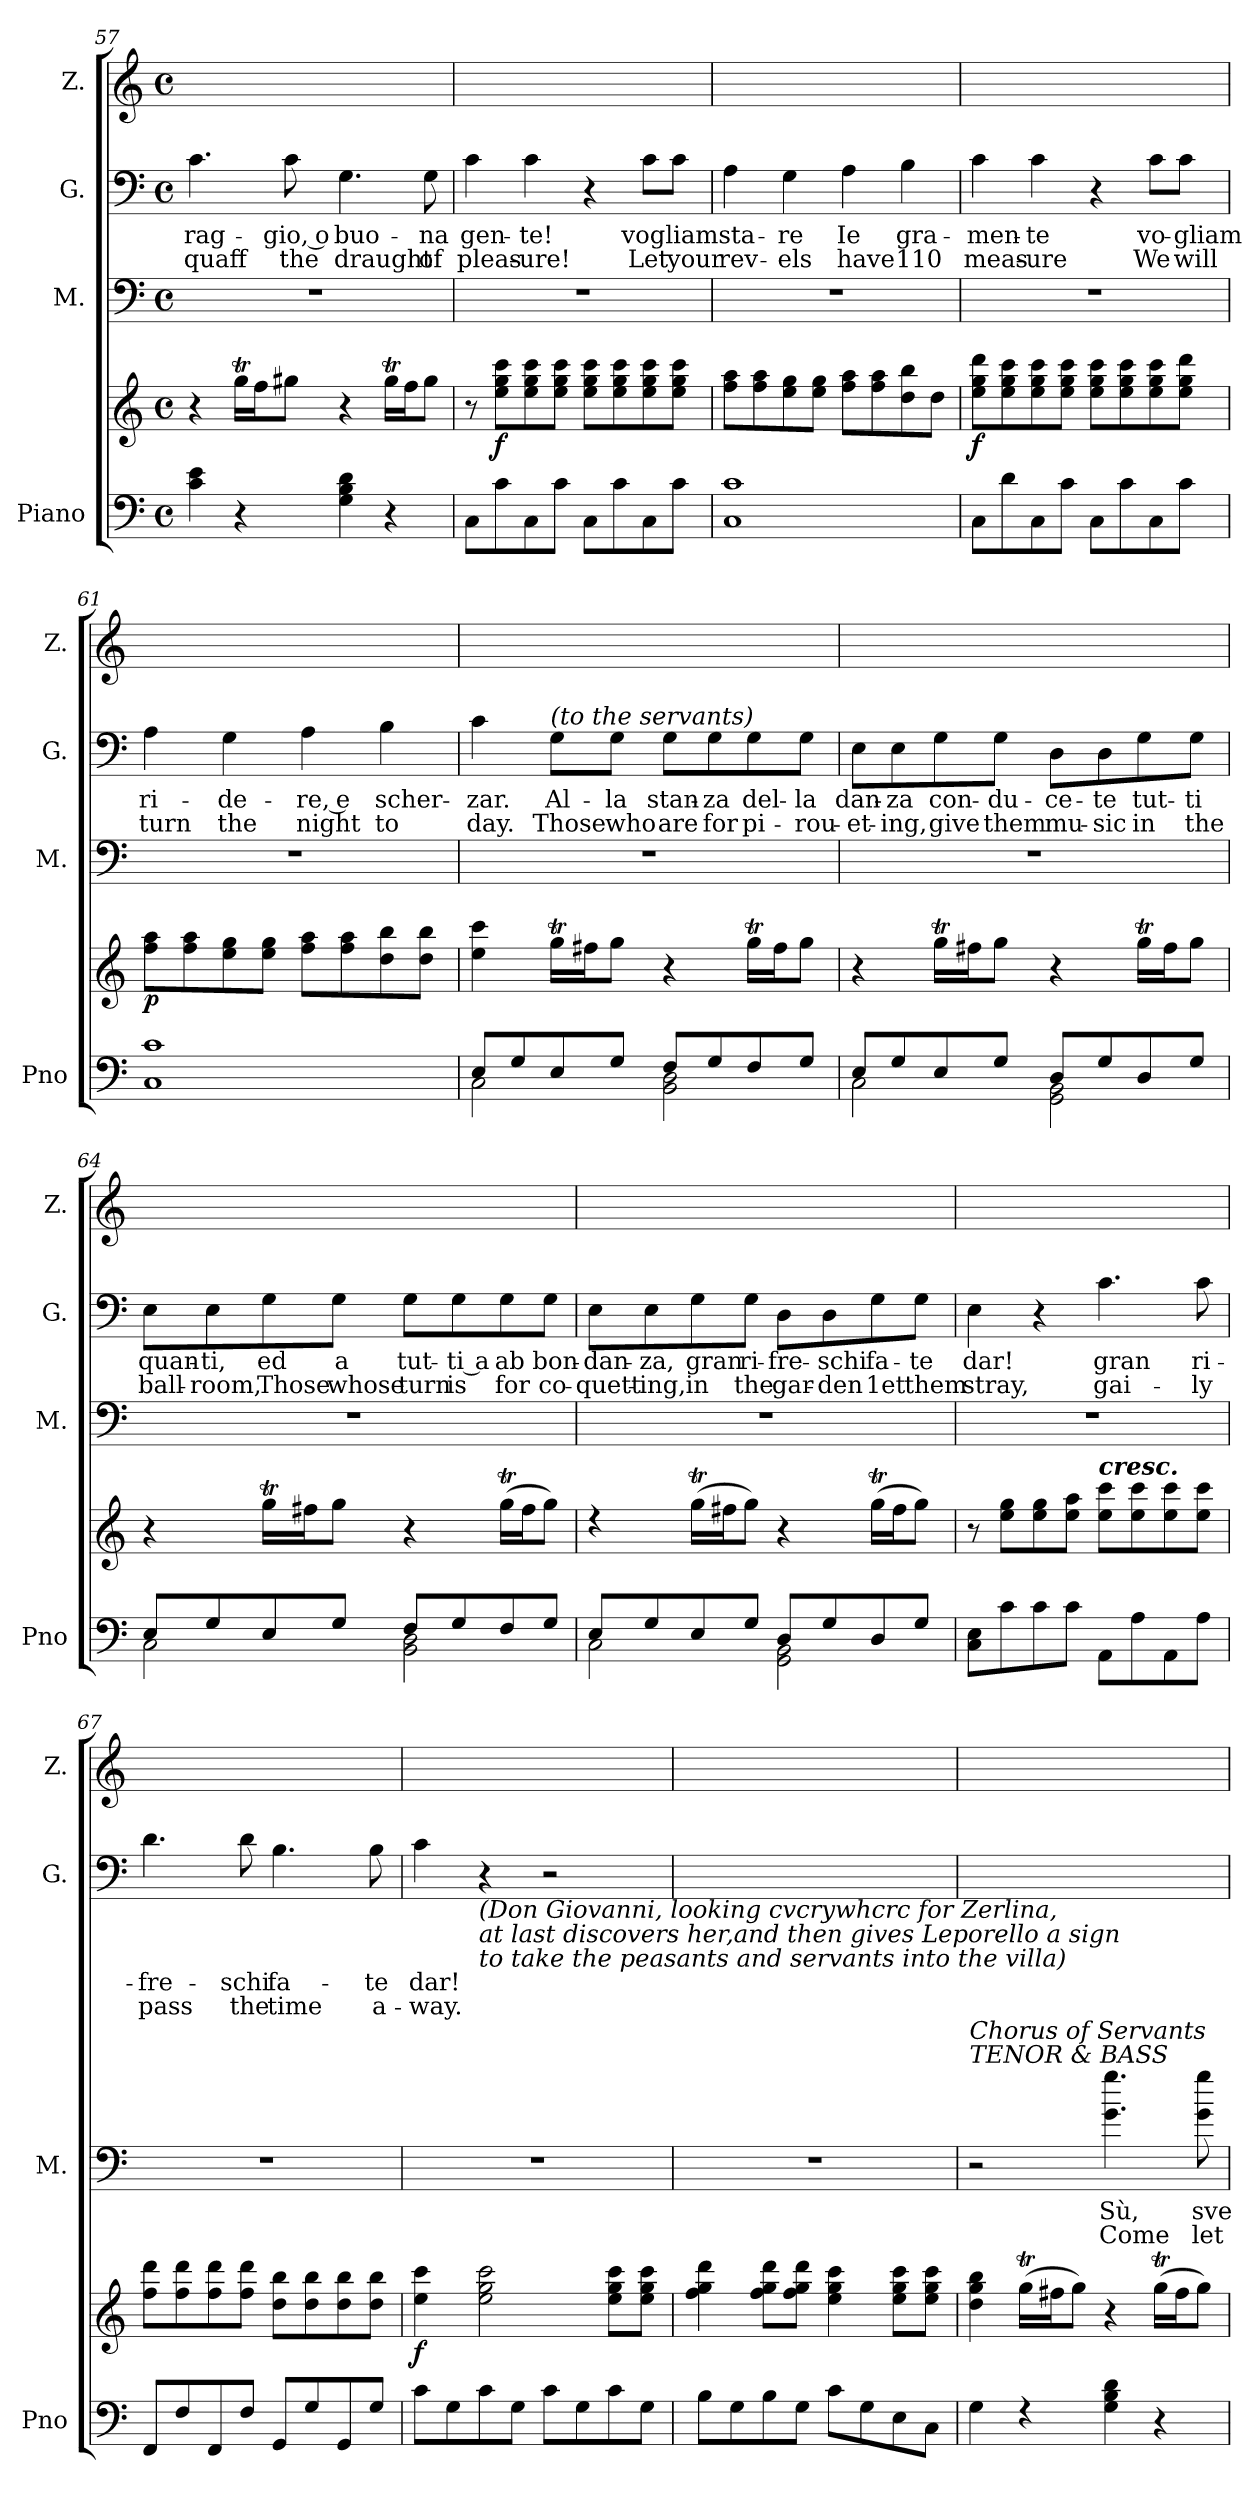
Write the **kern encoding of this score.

**kern	**kern	**dynam	**kern	**text	**text	**kern	**text	**text	**kern
*part4	*part4	*part4	*part3	*part3	*part3	*part2	*part2	*part2	*part1
*staff5	*staff4	*staff4/5	*staff3	*staff3	*staff3	*staff2	*staff2	*staff2	*staff1
*I"Piano	*	*	*I"M.	*	*	*I"G.	*	*	*I"Z.
*I'Pno	*	*	*I'M.	*	*	*I'G.	*	*	*I'Z.
*clefF4	*clefG2	*	*clefF4	*	*	*clefF4	*	*	*clefG2
*k[]	*k[]	*	*k[]	*	*	*k[]	*	*	*k[]
*M4/4	*M4/4	*	*M4/4	*	*	*M4/4	*	*	*M4/4
*met(c)	*met(c)	*	*met(c)	*	*	*met(c)	*	*	*met(c)
=57	=57	=57	=57	=57	=57	=57	=57	=57	=57
!	!	!	!	!	!	!	!LO:LY:b	!LO:LY:b	!
4c\ 4e\	4r	.	1r	.	.	4.c\	-rag-	quaff	1ryy
4r	16ggT\LL	.	.	.	.	.	.	.	.
.	16ff\J	.	.	.	.	.	.	.	.
!	!	!	!	!	!	!	!LO:LY:b	!LO:LY:b	!
.	8gg#X\J	.	.	.	.	8c\	gio, o	the	.
!	!	!	!	!	!	!	!LO:LY:b	!LO:LY:b	!
4G\ 4B\ 4d\	4r	.	.	.	.	4.G\	-buo-	draught	.
4r	16gg#t\LL	.	.	.	.	.	.	.	.
.	16ff\J	.	.	.	.	.	.	.	.
!	!	!	!	!	!	!	!LO:LY:b	!LO:LY:b	!
.	8gg#\J	.	.	.	.	8G\	-na	of	.
!!LO:LB:g=z
=58	=58	=58	=58	=58	=58	=58	=58	=58	=58
!	!	!	!	!	!	!	!LO:LY:b	!LO:LY:b	!
8C\L	8r	.	1r	.	.	4c\	gen-	pleas-	1ryy
!	!	!LO:DY:b	!	!	!	!	!	!	!
8c\	8ee\ 8gg\ 8ccc\L	f	.	.	.	.	.	.	.
!	!	!	!	!	!	!	!LO:LY:b	!LO:LY:b	!
8C\	8ee\ 8gg\ 8ccc\	.	.	.	.	4c\	-te!	-ure!	.
8c\J	8ee\ 8gg\ 8ccc\J	.	.	.	.	.	.	.	.
8C\L	8ee\ 8gg\ 8ccc\L	.	.	.	.	4r	.	.	.
8c\	8ee\ 8gg\ 8ccc\	.	.	.	.	.	.	.	.
!	!	!	!	!	!	!	!LO:LY:b	!LO:LY:b	!
8C\	8ee\ 8gg\ 8ccc\	.	.	.	.	8c\L	vogliam	Let	.
!	!	!	!	!	!	!	!	!LO:LY:b	!
8c\J	8ee\ 8gg\ 8ccc\J	.	.	.	.	8c\J	.	your	.
=59	=59	=59	=59	=59	=59	=59	=59	=59	=59
*^	*	*	*	*	*	*	*	*	*
!	!	!	!	!	!	!	!	!LO:LY:b	!LO:LY:b	!
1c	1C	8ff\ 8aa\L	.	1r	.	.	4A\	sta-	rev-	1ryy
.	.	8ff\ 8aa\	.	.	.	.	.	.	.	.
!	!	!	!	!	!	!	!	!LO:LY:b	!LO:LY:b	!
.	.	8ee\ 8gg\	.	.	.	.	4G\	-re	-els	.
.	.	8ee\ 8gg\J	.	.	.	.	.	.	.	.
!	!	!	!	!	!	!	!	!LO:LY:b	!LO:LY:b	!
.	.	8ff\ 8aa\L	.	.	.	.	4A\	Ie	have	.
.	.	8ff\ 8aa\	.	.	.	.	.	.	.	.
!	!	!	!	!	!	!	!	!LO:LY:b	!LO:LY:b	!
.	.	8dd\ 8bb\	.	.	.	.	4B\	-gra-	110	.
.	.	8dd\J	.	.	.	.	.	.	.	.
*v	*v	*	*	*	*	*	*	*	*	*
=60	=60	=60	=60	=60	=60	=60	=60	=60	=60
!	!	!LO:DY:b	!	!	!	!	!LO:LY:b	!LO:LY:b	!
8C\L	8ee\ 8gg\ 8ddd\L	f	1r	.	.	4c\	-men-	meas-	1ryy
8d\	8ee\ 8gg\ 8ccc\	.	.	.	.	.	.	.	.
!	!	!	!	!	!	!	!LO:LY:b	!LO:LY:b	!
8C\	8ee\ 8gg\ 8ccc\	.	.	.	.	4c\	-te	-ure	.
8c\J	8ee\ 8gg\ 8ccc\J	.	.	.	.	.	.	.	.
8C\L	8ee\ 8gg\ 8ccc\L	.	.	.	.	4r	.	.	.
8c\	8ee\ 8gg\ 8ccc\	.	.	.	.	.	.	.	.
!	!	!	!	!	!	!	!LO:LY:b	!LO:LY:b	!
8C\	8ee\ 8gg\ 8ccc\	.	.	.	.	8c\L	vo-	We	.
!	!	!	!	!	!	!	!LO:LY:b	!LO:LY:b	!
8c\J	8ee\ 8gg\ 8ddd\J	.	.	.	.	8c\J	-gliam	will	.
=61	=61	=61	=61	=61	=61	=61	=61	=61	=61
*^	*	*	*	*	*	*	*	*	*
!	!	!	!LO:DY:b	!	!	!	!	!LO:LY:b	!LO:LY:b	!
1c	1C	8ff\ 8aa\L	p	1r	.	.	4A\	ri-	turn	1ryy
.	.	8ff\ 8aa\	.	.	.	.	.	.	.	.
!	!	!	!	!	!	!	!	!LO:LY:b	!LO:LY:b	!
.	.	8ee\ 8gg\	.	.	.	.	4G\	-de-	the	.
.	.	8ee\ 8gg\J	.	.	.	.	.	.	.	.
!	!	!	!	!	!	!	!	!LO:LY:b	!LO:LY:b	!
.	.	8ff\ 8aa\L	.	.	.	.	4A\	-re, e	night	.
.	.	8ff\ 8aa\	.	.	.	.	.	.	.	.
!	!	!	!	!	!	!	!	!LO:LY:b	!LO:LY:b	!
.	.	8dd\ 8bb\	.	.	.	.	4B\	-scher-	to	.
.	.	8dd\ 8bb\J	.	.	.	.	.	.	.	.
!!LO:LB:g=z
=62	=62	=62	=62	=62	=62	=62	=62	=62	=62	=62
!	!	!	!	!	!	!	!	!LO:LY:b	!LO:LY:b	!
8E/L	2C\	4ee\ 4ccc\	.	1r	.	.	4c\	-zar.	day.	1ryy
8G/	.	.	.	.	.	.	.	.	.	.
!	!	!	!	!	!	!	!LO:TX:a:i:t=(to the servants)	!	!	!
!	!	!	!	!	!	!	!	!LO:LY:b	!LO:LY:b	!
8E/	.	16ggT\LL	.	.	.	.	8G\L	Al-	Those	.
.	.	16ff#X\J	.	.	.	.	.	.	.	.
!	!	!	!	!	!	!	!	!LO:LY:b	!LO:LY:b	!
8G/J	.	8gg\J	.	.	.	.	8G\J	-la	who	.
!	!	!	!	!	!	!	!	!LO:LY:b	!LO:LY:b	!
8F/L	2BB\ 2D\	4r	.	.	.	.	8G\L	stan-	are	.
!	!	!	!	!	!	!	!	!LO:LY:b	!LO:LY:b	!
8G/	.	.	.	.	.	.	8G\	-za	for	.
!	!	!	!	!	!	!	!	!LO:LY:b	!LO:LY:b	!
8F/	.	16ggT\LL	.	.	.	.	8G\	del-	pi-	.
.	.	16ff#\J	.	.	.	.	.	.	.	.
!	!	!	!	!	!	!	!	!LO:LY:b	!LO:LY:b	!
8G/J	.	8gg\J	.	.	.	.	8G\J	-la	-rou-	.
=63	=63	=63	=63	=63	=63	=63	=63	=63	=63	=63
!	!	!	!	!	!	!	!	!LO:LY:b	!LO:LY:b	!
8E/L	2C\	4r	.	1r	.	.	8E\L	dan-	-et-	1ryy
!	!	!	!	!	!	!	!	!LO:LY:b	!LO:LY:b	!
8G/	.	.	.	.	.	.	8E\	za	-ing,	.
!	!	!	!	!	!	!	!	!LO:LY:b	!LO:LY:b	!
8E/	.	16ggT\LL	.	.	.	.	8G\	-con-	give	.
.	.	16ff#X\J	.	.	.	.	.	.	.	.
!	!	!	!	!	!	!	!	!LO:LY:b	!LO:LY:b	!
8G/J	.	8gg\J	.	.	.	.	8G\J	-du-	them	.
!	!	!	!	!	!	!	!	!LO:LY:b	!LO:LY:b	!
8D/L	2GG\ 2BB\	4r	.	.	.	.	8D\L	-ce-	mu-	.
!	!	!	!	!	!	!	!	!LO:LY:b	!LO:LY:b	!
8G/	.	.	.	.	.	.	8D\	-te	-sic	.
!	!	!	!	!	!	!	!	!LO:LY:b	!LO:LY:b	!
8D/	.	16ggT\LL	.	.	.	.	8G\	tut-	in	.
.	.	16ff#\J	.	.	.	.	.	.	.	.
!	!	!	!	!	!	!	!	!LO:LY:b	!LO:LY:b	!
8G/J	.	8gg\J	.	.	.	.	8G\J	-ti	the	.
!!LO:PB:g=z
=64	=64	=64	=64	=64	=64	=64	=64	=64	=64	=64
!	!	!	!	!	!	!	!	!LO:LY:b	!LO:LY:b	!
8E/L	2C\	4r	.	1r	.	.	8E\L	quan-	ball-	1ryy
!	!	!	!	!	!	!	!	!LO:LY:b	!LO:LY:b	!
8G/	.	.	.	.	.	.	8E\	-ti,	-room,	.
!	!	!	!	!	!	!	!	!LO:LY:b	!LO:LY:b	!
8E/	.	16ggT\LL	.	.	.	.	8G\	ed	Those	.
.	.	16ff#X\J	.	.	.	.	.	.	.	.
!	!	!	!	!	!	!	!	!LO:LY:b	!LO:LY:b	!
8G/J	.	8gg\J	.	.	.	.	8G\J	a	whose	.
!	!	!	!	!	!	!	!	!LO:LY:b	!LO:LY:b	!
8F/L	2BB\ 2D\	4r	.	.	.	.	8G\L	tut-	turn	.
!	!	!	!	!	!	!	!	!LO:LY:b	!LO:LY:b	!
8G/	.	.	.	.	.	.	8G\	-ti a	is	.
!	!	!	!	!	!	!	!	!LO:LY:b	!LO:LY:b	!
8F/	.	(>16ggT\LL	.	.	.	.	8G\	ab	for	.
.	.	16ff#\J	.	.	.	.	.	.	.	.
!	!	!	!	!	!	!	!	!LO:LY:b	!LO:LY:b	!
8G/J	.	8gg\J)	.	.	.	.	8G\J	bon-	co-	.
=65	=65	=65	=65	=65	=65	=65	=65	=65	=65	=65
!	!	!	!	!	!	!	!	!LO:LY:b	!LO:LY:b	!
8E/L	2C\	4rdd	.	1r	.	.	8E\L	-dan-	-quett-	1ryy
!	!	!	!	!	!	!	!	!LO:LY:b	!LO:LY:b	!
8G/	.	.	.	.	.	.	8E\	-za,	-ing,	.
!	!	!	!	!	!	!	!	!LO:LY:b	!LO:LY:b	!
8E/	.	(>16ggT\LL	.	.	.	.	8G\	gran	in	.
.	.	16ff#X\J	.	.	.	.	.	.	.	.
!	!	!	!	!	!	!	!	!LO:LY:b	!LO:LY:b	!
8G/J	.	8gg\J)	.	.	.	.	8G\J	ri-	the	.
!	!	!	!	!	!	!	!	!LO:LY:b	!LO:LY:b	!
8D/L	2GG\ 2BB\	4r	.	.	.	.	8D\L	-fre-	gar-	.
!	!	!	!	!	!	!	!	!LO:LY:b	!LO:LY:b	!
8G/	.	.	.	.	.	.	8D\	-schi	-den	.
!	!	!	!	!	!	!	!	!LO:LY:b	!LO:LY:b	!
8D/	.	(>16ggT\LL	.	.	.	.	8G\	fa-	1et	.
.	.	16ff#\J	.	.	.	.	.	.	.	.
!	!	!	!	!	!	!	!	!LO:LY:b	!LO:LY:b	!
8G/J	.	8gg\J)	.	.	.	.	8G\J	-te	them	.
*v	*v	*	*	*	*	*	*	*	*	*
!!LO:LB:g=z
=66	=66	=66	=66	=66	=66	=66	=66	=66	=66
!	!	!	!	!	!	!	!LO:LY:b	!LO:LY:b	!
8C\ 8E\L	8r	.	1r	.	.	4E\	dar!	stray,	1ryy
8c\	8ee\ 8gg\L	.	.	.	.	.	.	.	.
8c\	8ee\ 8gg\	.	.	.	.	4r	.	.	.
8c\J	8ee\ 8aa\J	.	.	.	.	.	.	.	.
!	!LO:TX:a:Bi:t=cresc.	!	!	!	!	!	!	!	!
!	!	!	!	!	!	!	!LO:LY:b	!LO:LY:b	!
8AA\L	8ee\ 8ccc\L	.	.	.	.	4.c\	gran	gai-	.
8A\	8ee\ 8ccc\	.	.	.	.	.	.	.	.
8AA\	8ee\ 8ccc\	.	.	.	.	.	.	.	.
!	!	!	!	!	!	!	!LO:LY:b	!LO:LY:b	!
8A\J	8ee\ 8ccc\J	.	.	.	.	8c\	ri-	-ly	.
=67	=67	=67	=67	=67	=67	=67	=67	=67	=67
!	!	!	!	!	!	!	!LO:LY:b	!LO:LY:b	!
8FF/L	8ff\ 8ddd\L	.	1r	.	.	4.d\	fre-	pass	1ryy
8F/	8ff\ 8ddd\	.	.	.	.	.	.	.	.
8FF/	8ff\ 8ddd\	.	.	.	.	.	.	.	.
!	!	!	!	!	!	!	!LO:LY:b	!LO:LY:b	!
8F/J	8ff\ 8ddd\J	.	.	.	.	8d\	schi	the	.
!	!	!	!	!	!	!	!LO:LY:b	!LO:LY:b	!
8GG/L	8dd\ 8bb\L	.	.	.	.	4.B\	fa-	time	.
8G/	8dd\ 8bb\	.	.	.	.	.	.	.	.
8GG/	8dd\ 8bb\	.	.	.	.	.	.	.	.
!	!	!	!	!	!	!	!LO:LY:b	!LO:LY:b	!
8G/J	8dd\ 8bb\J	.	.	.	.	8B\	te	a-	.
=68	=68	=68	=68	=68	=68	=68	=68	=68	=68
!	!	!LO:DY:b	!	!	!	!	!LO:LY:b	!LO:LY:b	!
8c\L	4ee\ 4ccc\	f	1r	.	.	4c\	dar!	-way.	1ryy
8G\	.	.	.	.	.	.	.	.	.
!	!	!	!	!	!	!LO:TX:b:i:t=(Don Giovanni, looking cvcrywhcrc for Zerlina,	!	!	!
!	!	!	!	!	!	!LO:TX:b:i:t=at last discovers her,and then gives Leporello a sign	!	!	!
!	!	!	!	!	!	!LO:TX:b:i:t=to take the peasants and servants into the villa)	!	!	!
8c\	2ee\ 2gg\ 2ccc\	.	.	.	.	4r	.	.	.
8G\J	.	.	.	.	.	.	.	.	.
8c\L	.	.	.	.	.	2r	.	.	.
8G\	.	.	.	.	.	.	.	.	.
8c\	8ee\ 8gg\ 8ccc\L	.	.	.	.	.	.	.	.
8G\J	8ee\ 8gg\ 8ccc\J	.	.	.	.	.	.	.	.
=69	=69	=69	=69	=69	=69	=69	=69	=69	=69
8B\L	4ff\ 4gg\ 4ddd\	.	1r	.	.	1ryy	.	.	1ryy
8G\	.	.	.	.	.	.	.	.	.
8B\	8ff\ 8gg\ 8ddd\L	.	.	.	.	.	.	.	.
8G\J	8ff\ 8gg\ 8ddd\J	.	.	.	.	.	.	.	.
8c\L	4ee\ 4gg\ 4ccc\	.	.	.	.	.	.	.	.
8G\	.	.	.	.	.	.	.	.	.
8E\	8ee\ 8gg\ 8ccc\L	.	.	.	.	.	.	.	.
8C\J	8ee\ 8gg\ 8ccc\J	.	.	.	.	.	.	.	.
!!LO:LB:g=z
=70	=70	=70	=70	=70	=70	=70	=70	=70	=70
!	!	!	!LO:TX:a:i:t=TENOR & BASS	!	!	!	!	!	!
!	!	!	!LO:TX:a:i:t=Chorus of Servants	!	!	!	!	!	!
4G\	4dd\ 4gg\ 4bb\	.	2r	.	.	1ryy	.	.	1ryy
4rF	(>16ggT\LL	.	.	.	.	.	.	.	.
.	16ff#X\J	.	.	.	.	.	.	.	.
.	8gg\J)	.	.	.	.	.	.	.	.
!	!	!	!	!LO:LY:b	!LO:LY:b	!	!	!	!
4G\ 4B\ 4d\	4r	.	4.g\ 4.gg\	Sù,	Come	.	.	.	.
4r	(>16ggT\LL	.	.	.	.	.	.	.	.
.	16ff#\J	.	.	.	.	.	.	.	.
!	!	!	!	!LO:LY:b	!LO:LY:b	!	!	!	!
.	8gg\J)	.	8g\ 8gg\	-sve-	let	.	.	.	.
=	=	=	=	=	=	=	=	=	=
*-	*-	*-	*-	*-	*-	*-	*-	*-	*-
